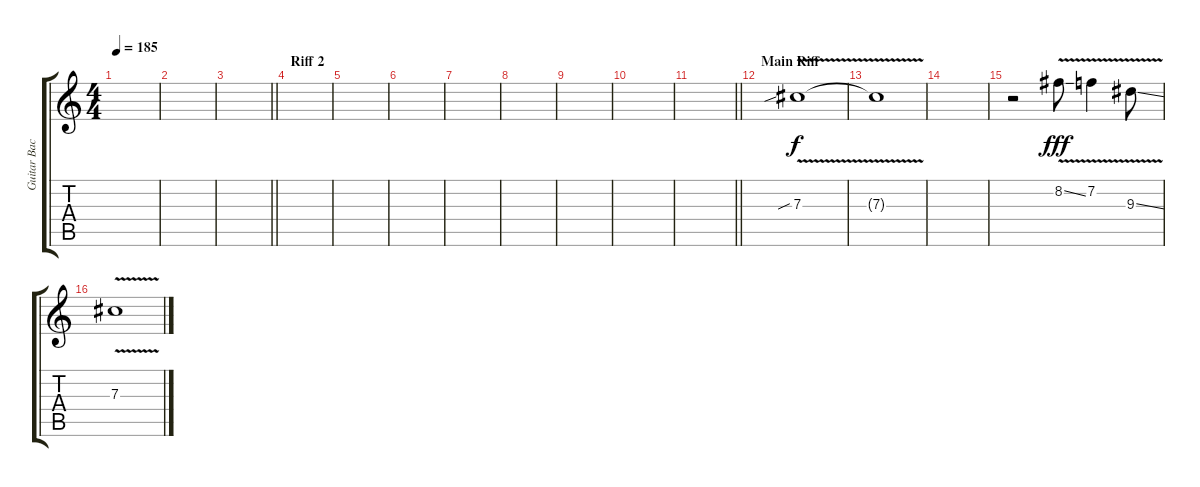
\track ("Guitar Background" "Guitar Bac") {instrument overdrivenguitar}
\staff {score tabs}
\tuning (Eb4 Bb3 Gb3 Db3 Ab2 Eb2) {hide}
\ts (4 4)
\tempo 185
\clef g2
\ks c
|
|
\barLineRight lightlight
|
\section ("" "Riff 2")
|
|
|
|
|
|
|
\barLineRight lightlight
|
\section ("" "Main Riff")
7.3{v sib}.1 |
7.3{t}.1 |
|
r.2 8.2{v ss}.8{dy fff} 7.2{v}.4 9.3{v ss}.8 |
7.3{v}.1
